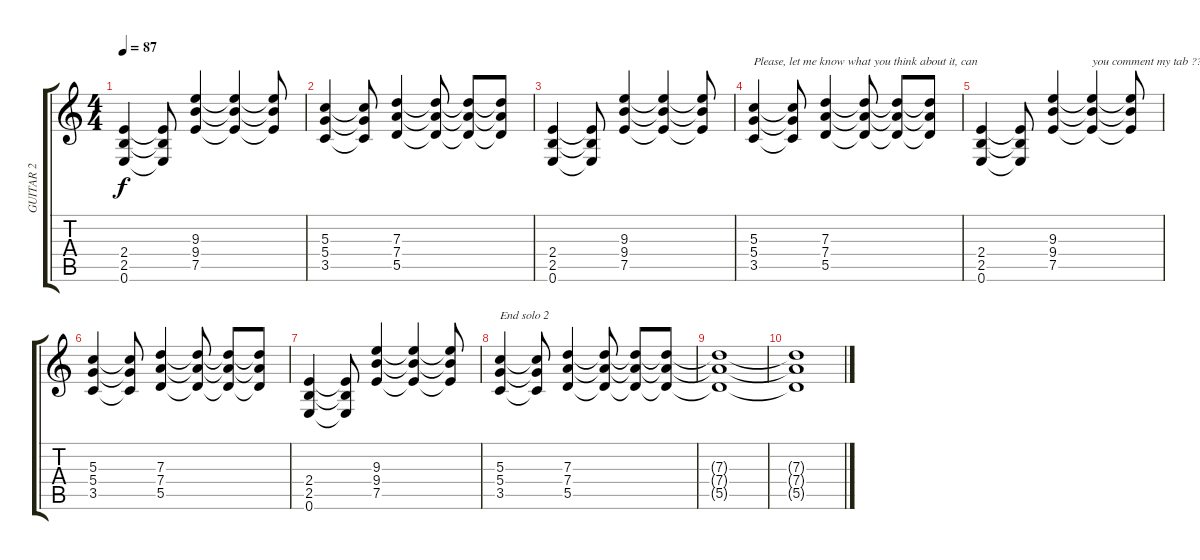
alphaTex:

\track ("GUITAR 2" "GUITAR 2") {instrument distortionguitar}
\staff {score tabs}
\tuning (E4 B3 G3 D3 A2 E2) {hide}
\ts (4 4)
\tempo 87
\clef g2
\ks c
(2.4 2.5 0.6).4{dy f} (2.4{t} 2.5{t} 0.6{t}).8 (9.3 9.4 7.5).4 (9.3{t} 9.4{t} 7.5{t}).4 (9.3{t} 9.4{t} 7.5{t}).8 |
(5.3 5.4 3.5).4 (5.3{t} 5.4{t} 3.5{t}).8 (7.3 7.4 5.5).4 (7.3{t} 7.4{t} 5.5{t}).8 (7.3{t} 7.4{t} 5.5{t}).8 (7.3{t} 7.4{t} 5.5{t}).8 |
(2.4 2.5 0.6).4 (2.4{t} 2.5{t} 0.6{t}).8 (9.3 9.4 7.5).4 (9.3{t} 9.4{t} 7.5{t}).4 (9.3{t} 9.4{t} 7.5{t}).8 |
(5.3 5.4 3.5).4{txt "Please, let me know what you think about it, can"} (5.3{t} 5.4{t} 3.5{t}).8 (7.3 7.4 5.5).4 (7.3{t} 7.4{t} 5.5{t}).8 (7.3{t} 7.4{t} 5.5{t}).8 (7.3{t} 7.4{t} 5.5{t}).8 |
(2.4 2.5 0.6).4 (2.4{t} 2.5{t} 0.6{t}).8 (9.3 9.4 7.5).4 (9.3{t} 9.4{t} 7.5{t}).4{txt "you comment my tab ???"} (9.3{t} 9.4{t} 7.5{t}).8 |
(5.3 5.4 3.5).4 (5.3{t} 5.4{t} 3.5{t}).8 (7.3 7.4 5.5).4 (7.3{t} 7.4{t} 5.5{t}).8 (7.3{t} 7.4{t} 5.5{t}).8 (7.3{t} 7.4{t} 5.5{t}).8 |
(2.4 2.5 0.6).4 (2.4{t} 2.5{t} 0.6{t}).8 (9.3 9.4 7.5).4 (9.3{t} 9.4{t} 7.5{t}).4 (9.3{t} 9.4{t} 7.5{t}).8 |
(5.3 5.4 3.5).4{txt "End solo 2"} (5.3{t} 5.4{t} 3.5{t}).8 (7.3 7.4 5.5).4 (7.3{t} 7.4{t} 5.5{t}).8 (7.3{t} 7.4{t} 5.5{t}).8 (7.3{t} 7.4{t} 5.5{t}).8 |
(7.3{t} 7.4{t} 5.5{t}).1 |
(7.3{t} 7.4{t} 5.5{t}).1
